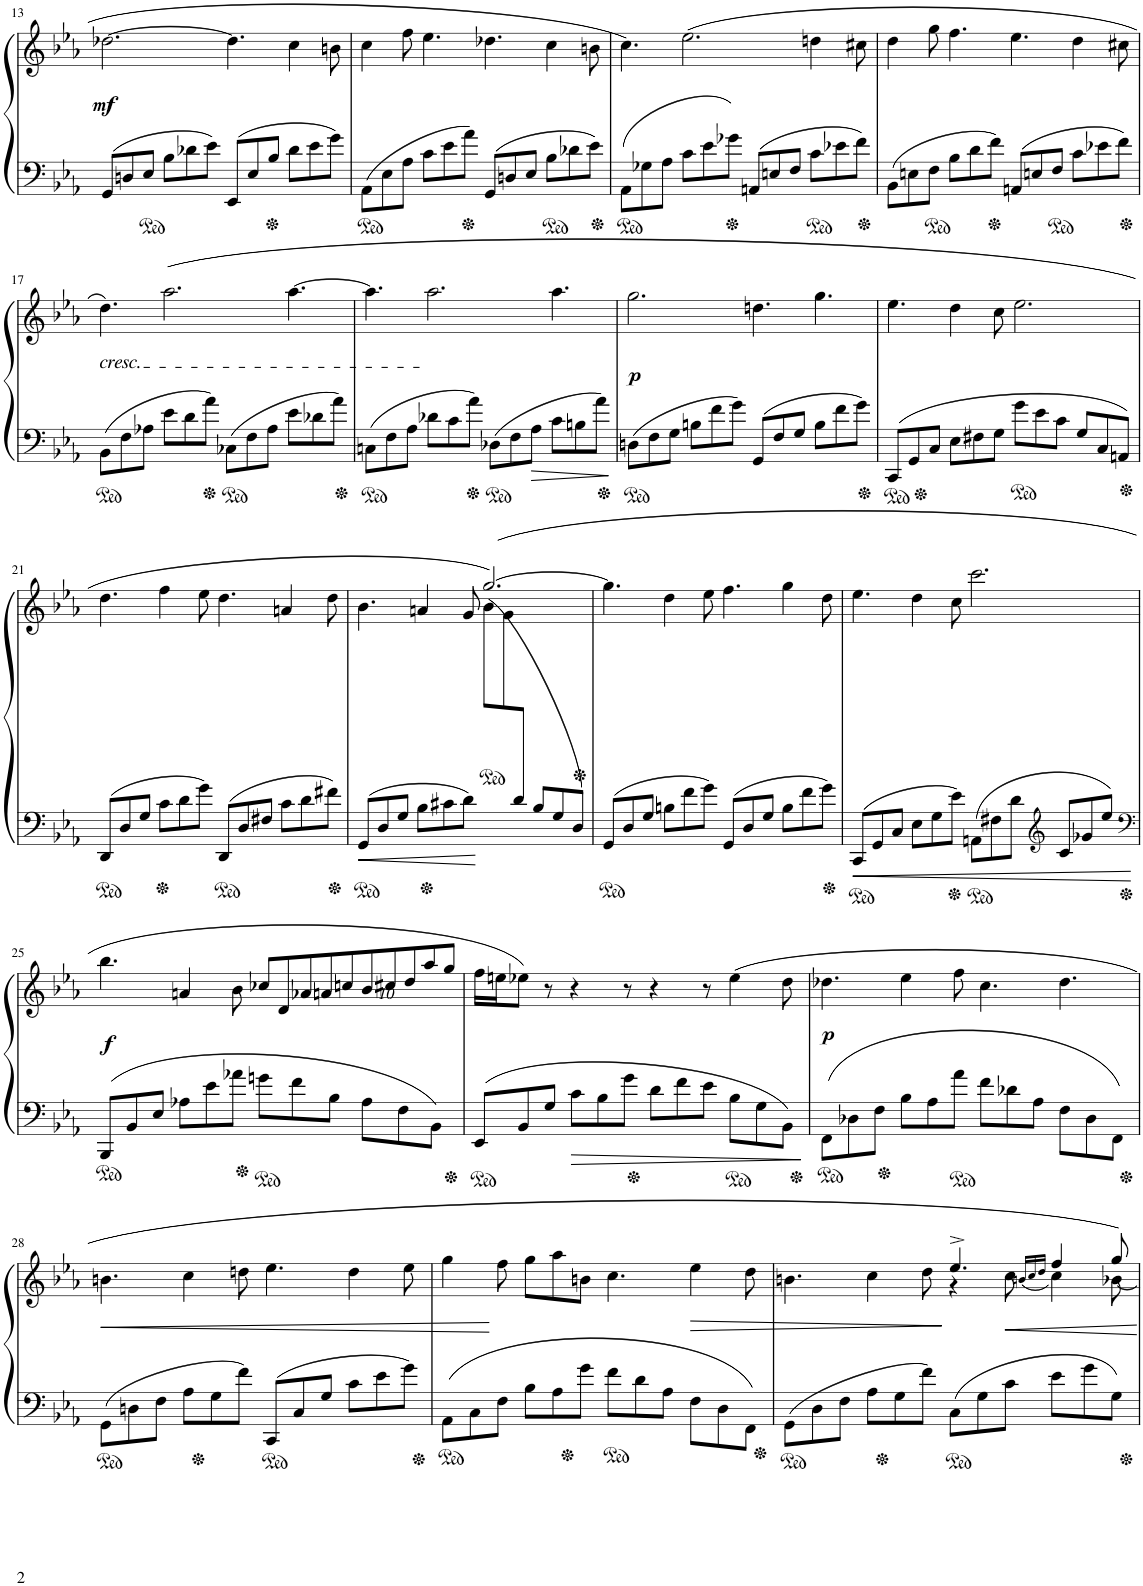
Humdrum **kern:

**kern	**kern	**dynam
*part1	*part1	*part1
*staff2	*staff1	*staff1/2
*I"Piano	*	*
*I'Pno.	*	*
!!LO:PB:g=z
*clefF4	*clefG2	*
*k[b-e-a-]	*k[b-e-a-]	*
*M12/8	*M12/8	*
=13	=13	=13
!	!	!LO:DY:b
8GG/L	[2.dd-X\	mf
8Dn/	.	.
8E-/J	.	.
8B-\L	.	.
8d-X\	.	.
8e-\J	.	.
8EE-/L	4.dd-\]	.
8E-/	.	.
8B-/J	.	.
8d-\L	4cc\	.
8e-\	.	.
8g\J	8bn\	.
=14	=14	=14
8AA-\L	4cc\	.
8E-\	.	.
8A-\J	8ff\	.
8c\L	4.ee-\	.
8e-\	.	.
8a-\J	.	.
8GG/L	4.dd-X\	.
8Dn/	.	.
8E-/J	.	.
8B-\L	4cc\	.
8d-X\	.	.
8e-\J	8bn\	.
=15	=15	=15
8AA-\L	4.cc\	.
8G-X\	.	.
8A-\J	.	.
8c\L	(2.ee-\	.
8e-\	.	.
8g-X\J	.	.
8AAn/L	.	.
8En/	.	.
8F/J	.	.
8c\L	4ddn\	.
8e-X\	.	.
8f\J	8cc#X\	.
=16	=16	=16
8BB-\L	4dd\	.
8En\	.	.
8F\J	8gg\	.
8B-\L	4.ff\	.
8d\	.	.
8f\J	.	.
8AAn/L	4.ee-\	.
8En/	.	.
8F/J	.	.
8c\L	4dd\	.
8e-X\	.	.
8f\J	8cc#X\	.
!!LO:LB:g=z
=17	=17	=17
!	!LO:TX:b:i:t=cresc.	!
8BB-\L	4.dd\)	.
8F\	.	.
8A-X\J	.	.
8e-\L	(2.aa-\	.
8d\	.	.
8a-\J	.	.
8C-X\L	.	.
8F\	.	.
8A-\J	.	.
8e-\L	[4.aa-\	.
8d-X\	.	.
8a-\J	.	.
=18	=18	=18
8Cn\L	4.aa-\]	.
8F\	.	.
8A-\J	.	.
8d-X\L	2.aa-\	.
8c\	.	.
8a-\J	.	.
8D-X\L	.	.
8F\	.	.
8A-\J	.	.
8c\L	4.aa-\	.
8Bn\	.	.
8a-\J	.	.
=19	=19	=19
!	!	!LO:DY:b
8Dn\L	2.gg\	p
8F\	.	.
8G\J	.	.
8Bn\L	.	.
8f\	.	.
8g\J	.	.
8GG/L	4.ddn\	.
8F/	.	.
8G/J	.	.
8B\L	4.gg\	.
8f\	.	.
8g\J	.	.
=20	=20	=20
8CC/L	4.ee-\	.
8GG/	.	.
8C/J	.	.
8E-\L	4dd\	.
8F#X\	.	.
8G\J	8cc\	.
8g\L	2.ee-\	.
8e-\	.	.
8c\J	.	.
8G/L	.	.
8C/	.	.
8AAn/J	.	.
!!LO:LB:g=z
=21	=21	=21
8DD/L	4.dd\	.
8D/	.	.
8G/J	.	.
8c\L	4ff\	.
8d\	.	.
8g\J	8ee-\	.
8DD/L	4.dd\	.
8D/	.	.
8F#X/J	.	.
8c\L	4an/	.
8d\	.	.
8f#X\J	8dd\	.
=22	=22	=22
*	*^	*
8GG/L	4.b-\	2.ryy	.
8D/	.	.	.
8G/J	.	.	.
8B-\L	4an/	.	.
8c#X\	.	.	.
8d\J	8g/	.	.
*	*ped	*	*
4ryy	([2.gg/)	(8b-\L	.
.	.	8g\	.
8d/J	.	2ryy	.
8B-/L	.	.	.
8G/	.	.	.
8D/J)	.	.	.
*	*v	*v	*
=23	=23	=23
*	*Xped	*
8GG/L	4.gg\]	.
8D/	.	.
8G/J	.	.
8Bn\L	4dd\	.
8f\	.	.
8g\J	8ee-\	.
8GG/L	4.ff\	.
8D/	.	.
8G/J	.	.
8B\L	4gg\	.
8f\	.	.
8g\J	8dd\	.
=24	=24	=24
8CC/L	4.ee-\	.
8GG/	.	.
8C/J	.	.
8E-\L	4dd\	.
8G\	.	.
8e-\J	8cc\	.
8AAn\L	2.ccc\	.
8F#X\	.	.
8d\J	.	.
*clefG2	*	*
8c/L	.	.
8g-X/	.	.
8ee-/J	.	.
!!LO:LB:g=z
=25	=25	=25
*clefF4	*	*
!	!	!LO:DY:b
8BBB-/L	4.bb-\	f
8BB-/	.	.
8E-/J	.	.
8A-X\L	4an/	.
8e-\	.	.
8a-X\J	8b-\	.
*	*Xtuplet	*
!	!LO:TX:a:i:t=10	!
8gn\L	40%3cc-X/L	.
.	40%3d/	.
8f\	.	.
.	40%3a-X/	.
.	40%3an/	.
8B-\J	.	.
.	40%3ccn/	.
8A-\L	40%3b-/	.
.	40%3cc#X/	.
8F\	.	.
.	40%3dd/	.
.	40%3aa-/	.
8BB-\J	.	.
.	40%3gg/J	.
=26	=26	=26
8EE-/L	16ff\LL	.
.	16een\J	.
8BB-/	8ee-X\J)	.
8G/J	8r	.
8c\L	4r	.
8B-\	.	.
8g\J	8r	.
8d\L	4r	.
8f\	.	.
8e-\J	8r	.
8B-\L	(4ee-\	.
8G\	.	.
8BB-\J	8dd\	.
=27	=27	=27
!	!	!LO:DY:b
8FF\L	4.dd-X\	p
8D-X\	.	.
8F\J	.	.
8B-\L	4ee-\	.
8A-\	.	.
8a-\J	8ff\	.
8f\L	4.cc\	.
8d-X\	.	.
8A-\J	.	.
8F\L	4.dd-\	.
8D-\	.	.
8FF\J	.	.
!!LO:LB:g=z
=28	=28	=28
!	!	!LO:HP:b
8GG\L	4.bn\	<
8Dn\	.	.
8F\J	.	.
8A-\L	4cc\	.
8G\	.	.
8f\J	8ddn\	.
8CC/L	4.ee-\	.
8C/	.	.
8G/J	.	.
8c\L	4dd\	.
8e-\	.	.
8g\J	8ee-\	.
=29	=29	=29
8AA-\L	4gg\	.
8C\	.	.
8F\J	8ff\	[
8B-\L	8gg\L	.
8A-\	8aa-\	.
8g\J	8bn\J	.
8f\L	4.cc\	.
8d\	.	.
8A-\J	.	.
!	!	!LO:HP:b
8F\L	4ee-\	>
8D\	.	.
8FF\J	8dd\	.
=30	=30	=30
*	*^	*
*	*	*^	*
8GG\L	4.bn\	2.ryy	1ryy	.
8D\	.	.	.	.
8F\J	.	.	.	.
8A-\L	4cc\	.	.	.
8G\	.	.	.	.
8f\J	8dd\	.	.	.
8C\L	4.ee-^/	4r	.	]
8G\	.	.	.	.
8c\J	.	8cc\	32cc!LLL	.
.	.	.	32b!	.
.	.	.	32cc!	.
.	.	.	32dd!JJJ	.
.	.	(16qbn/LL	.	.
.	.	16qcc/	.	.
.	.	16qdd/JJ	.	.
8e-\L	4ff/	4cc\)	4cc!	.
8g\	.	.	.	.
8G\J	8gg/)	[8b-X\	8ryy	.
*	*v	*v	*v	*
=	=	=
*-	*-	*-
